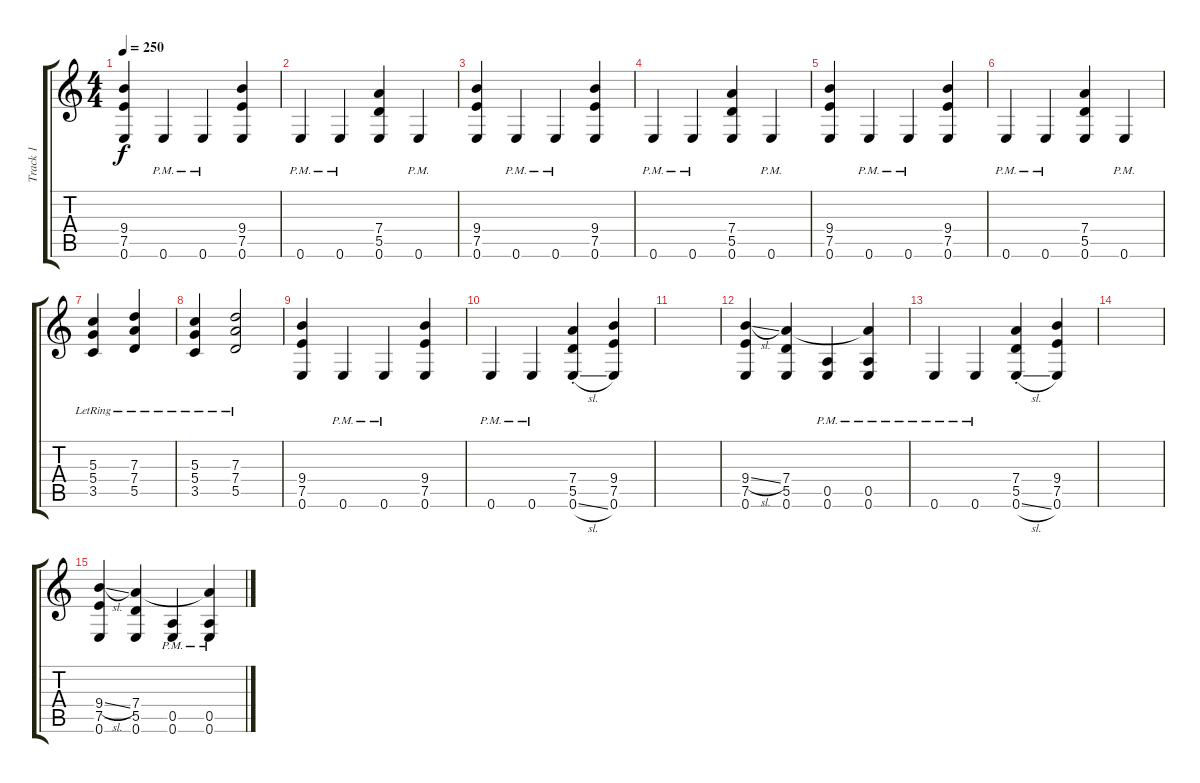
\track ("Track 1" "Track 1") {instrument distortionguitar}
\staff {score tabs}
\tuning (E4 B3 G3 D3 A2 E2) {hide}
\ts (4 4)
\tempo 250
\clef g2
\ks c
(9.4 7.5 0.6).4{dy f} 0.6{pm}.4 0.6{pm}.4 (9.4 7.5 0.6).4 |
0.6{pm}.4 0.6{pm}.4 (7.4 5.5 0.6).4 0.6{pm}.4 |
(9.4 7.5 0.6).4 0.6{pm}.4 0.6{pm}.4 (9.4 7.5 0.6).4 |
0.6{pm}.4 0.6{pm}.4 (7.4 5.5 0.6).4 0.6{pm}.4 |
(9.4 7.5 0.6).4 0.6{pm}.4 0.6{pm}.4 (9.4 7.5 0.6).4 |
0.6{pm}.4 0.6{pm}.4 (7.4 5.5 0.6).4 0.6{pm}.4 |
(5.3{lr} 5.4 3.5).4 (7.3 7.4{lr} 5.5{lr}).4 |
(5.3{lr} 5.4 3.5).4 (7.3 7.4 5.5{lr}).2 |
(9.4 7.5 0.6).4 0.6{pm}.4 0.6{pm}.4 (9.4 7.5 0.6).4 |
0.6{pm}.4 0.6{pm}.4 (7.4 5.5{st} 0.6{sl}).4 (9.4 7.5 0.6).4 |
|
(9.4{sl} 7.5 0.6).4 (7.4 5.5 0.6).4 (0.5 0.6{pm}).4 (7.4{t} 0.5 0.6{pm}).4 |
0.6{pm}.4 0.6{pm}.4 (7.4 5.5{st} 0.6{sl}).4 (9.4 7.5 0.6).4 |
|
(9.4{sl} 7.5 0.6).4 (7.4 5.5 0.6).4 (0.5 0.6{pm}).4 (7.4{t} 0.5 0.6{pm}).4
